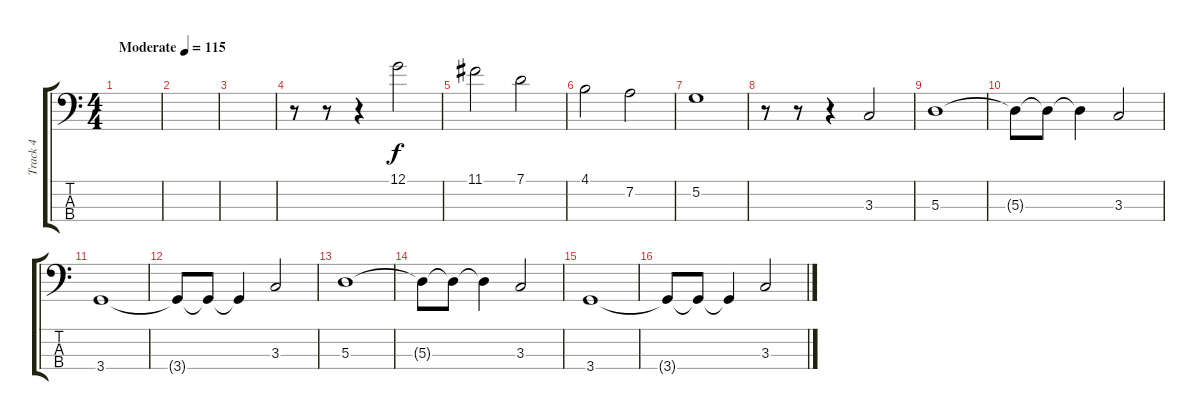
\track ("Track 4" "Track 4") {instrument electricbassfinger}
\staff {score tabs}
\tuning (G2 D2 A1 E1) {hide}
\ts (4 4)
\tempo (115 "Moderate")
\clef f4
\ks c
|
|
|
r.8 r.8 r.4 12.1.2 |
11.1.2 7.1.2 |
4.1.2 7.2.2 |
5.2.1 |
r.8 r.8 r.4 3.3.2 |
5.3.1 |
5.3{t}.8 5.3{t}.8 5.3{t}.4 3.3.2 |
3.4.1 |
3.4{t}.8 3.4{t}.8 3.4{t}.4 3.3.2 |
5.3.1 |
5.3{t}.8 5.3{t}.8 5.3{t}.4 3.3.2 |
3.4.1 |
3.4{t}.8 3.4{t}.8 3.4{t}.4 3.3.2
